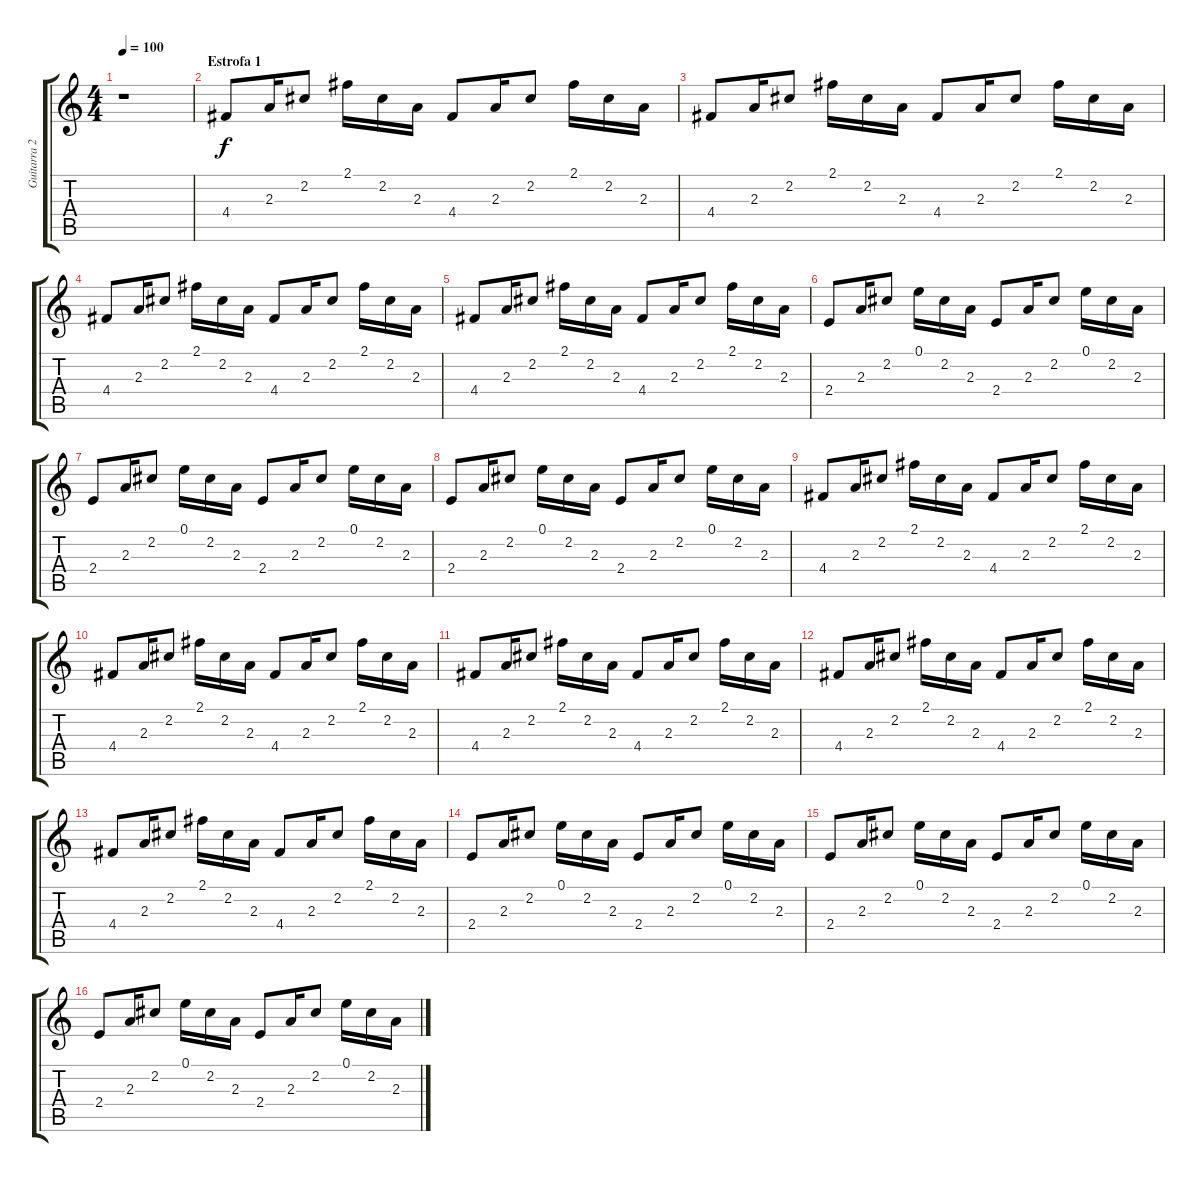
\track ("Guitarra 2" "Guitarra 2") {instrument acousticguitarsteel}
\staff {score tabs}
\tuning (E4 B3 G3 D3 A2 E2) {hide}
\ts (4 4)
\tempo 100
\clef g2
\ks c
r.1{dy f instrument acousticguitarsteel} |
\section ("" "Estrofa 1")
4.4.8 2.3.16 2.2.8 2.1.16 2.2.16 2.3.16 4.4.8 2.3.16 2.2.8 2.1.16 2.2.16 2.3.16 |
4.4.8 2.3.16 2.2.8 2.1.16 2.2.16 2.3.16 4.4.8 2.3.16 2.2.8 2.1.16 2.2.16 2.3.16 |
4.4.8 2.3.16 2.2.8 2.1.16 2.2.16 2.3.16 4.4.8 2.3.16 2.2.8 2.1.16 2.2.16 2.3.16 |
4.4.8 2.3.16 2.2.8 2.1.16 2.2.16 2.3.16 4.4.8 2.3.16 2.2.8 2.1.16 2.2.16 2.3.16 |
2.4.8 2.3.16 2.2.8 0.1.16 2.2.16 2.3.16 2.4.8 2.3.16 2.2.8 0.1.16 2.2.16 2.3.16 |
2.4.8 2.3.16 2.2.8 0.1.16 2.2.16 2.3.16 2.4.8 2.3.16 2.2.8 0.1.16 2.2.16 2.3.16 |
2.4.8 2.3.16 2.2.8 0.1.16 2.2.16 2.3.16 2.4.8 2.3.16 2.2.8 0.1.16 2.2.16 2.3.16 |
4.4.8 2.3.16 2.2.8 2.1.16 2.2.16 2.3.16 4.4.8 2.3.16 2.2.8 2.1.16 2.2.16 2.3.16 |
4.4.8 2.3.16 2.2.8 2.1.16 2.2.16 2.3.16 4.4.8 2.3.16 2.2.8 2.1.16 2.2.16 2.3.16 |
4.4.8 2.3.16 2.2.8 2.1.16 2.2.16 2.3.16 4.4.8 2.3.16 2.2.8 2.1.16 2.2.16 2.3.16 |
4.4.8 2.3.16 2.2.8 2.1.16 2.2.16 2.3.16 4.4.8 2.3.16 2.2.8 2.1.16 2.2.16 2.3.16 |
4.4.8 2.3.16 2.2.8 2.1.16 2.2.16 2.3.16 4.4.8 2.3.16 2.2.8 2.1.16 2.2.16 2.3.16 |
2.4.8 2.3.16 2.2.8 0.1.16 2.2.16 2.3.16 2.4.8 2.3.16 2.2.8 0.1.16 2.2.16 2.3.16 |
2.4.8 2.3.16 2.2.8 0.1.16 2.2.16 2.3.16 2.4.8 2.3.16 2.2.8 0.1.16 2.2.16 2.3.16 |
2.4.8 2.3.16 2.2.8 0.1.16 2.2.16 2.3.16 2.4.8 2.3.16 2.2.8 0.1.16 2.2.16 2.3.16
